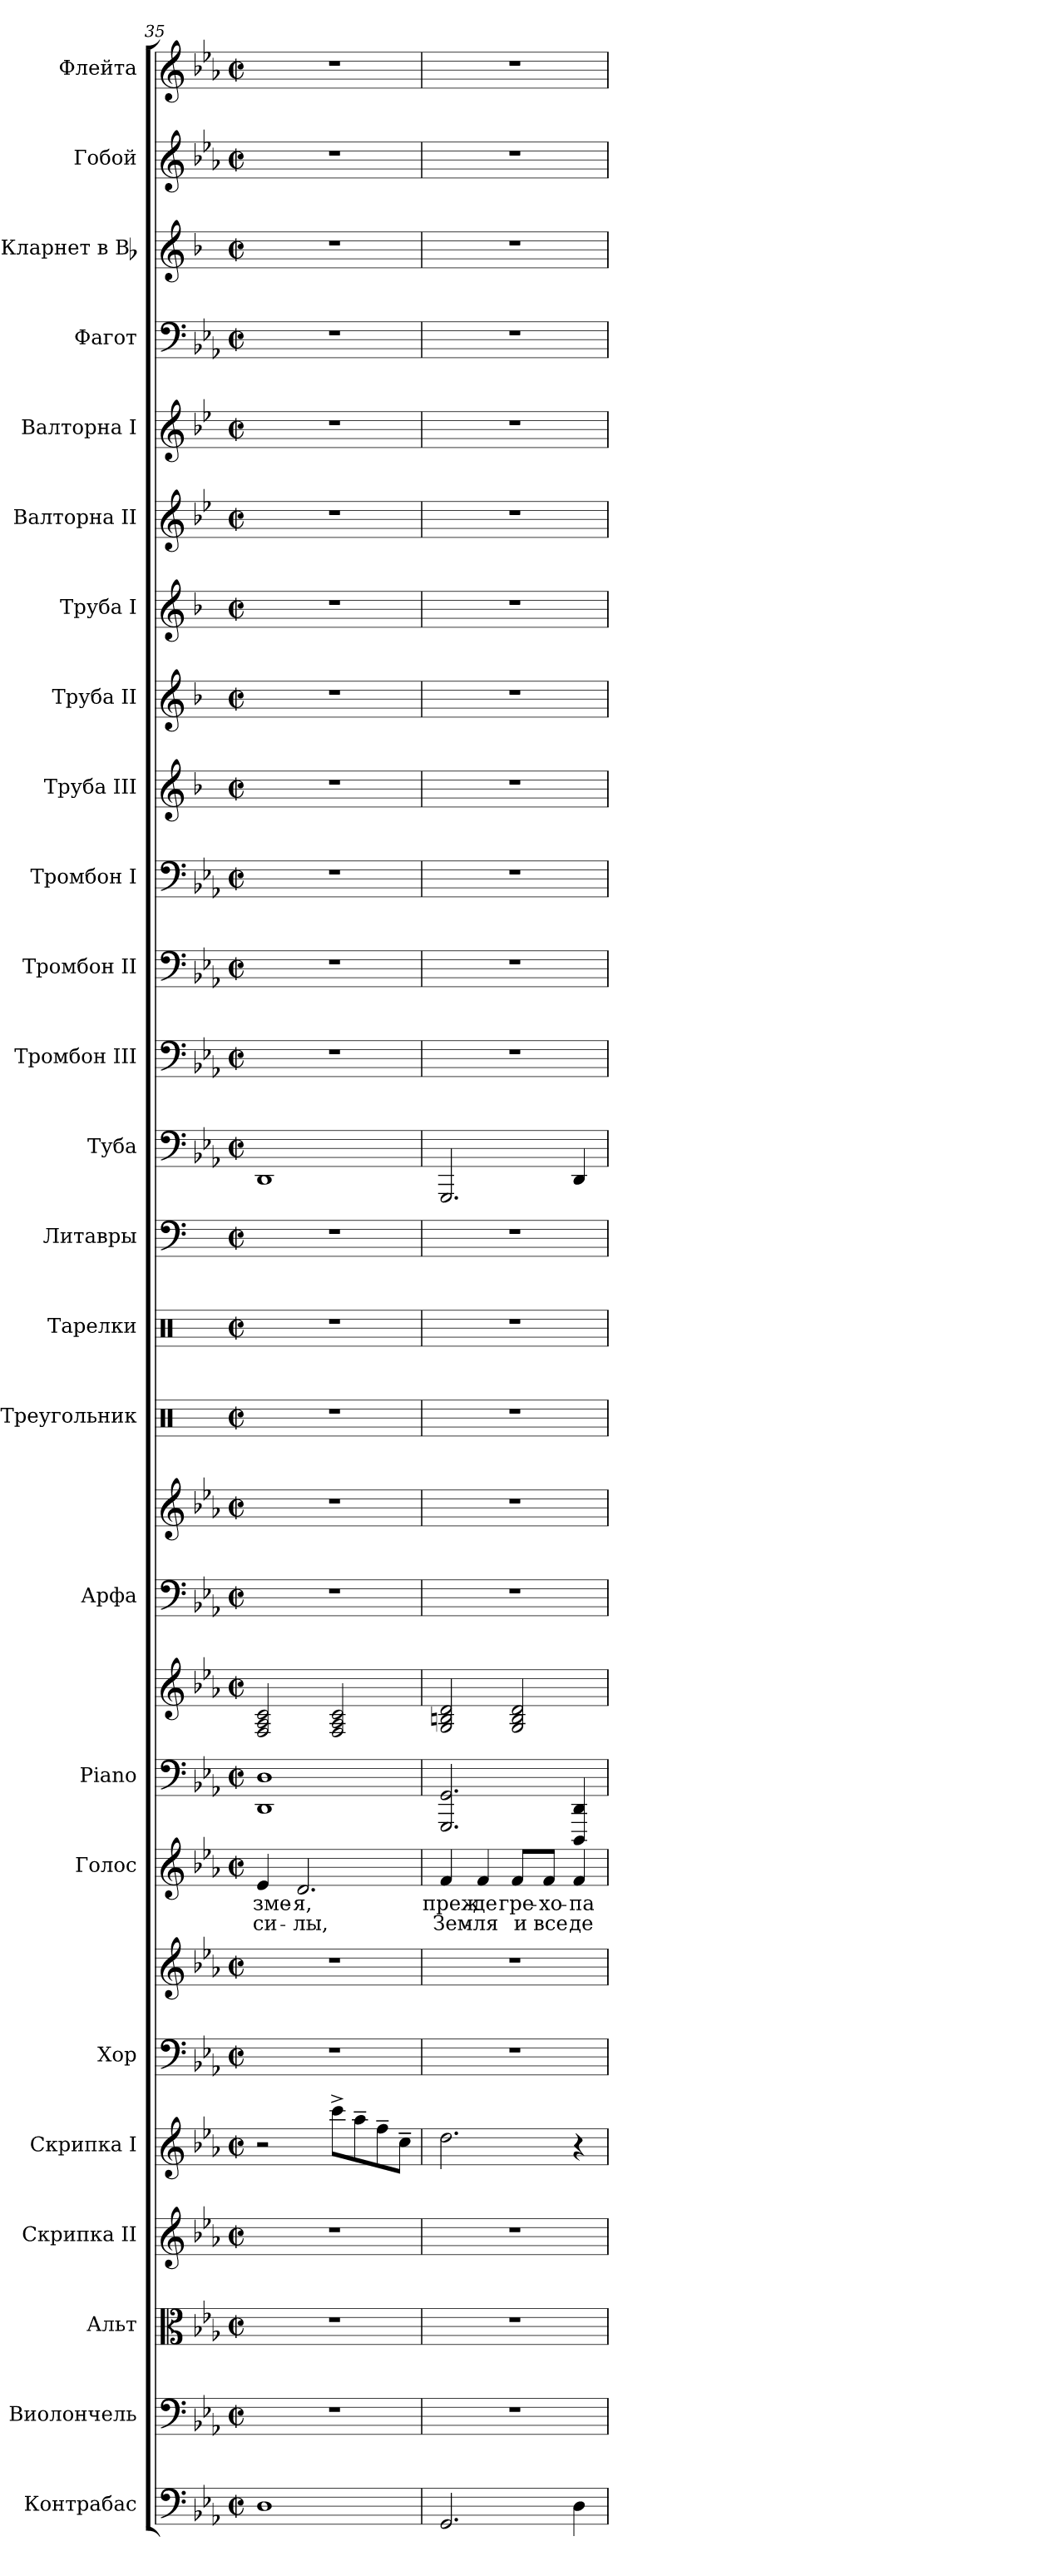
**kern	**kern	**kern	**kern	**kern	**kern	**kern	**kern	**text	**text	**kern	**kern	**kern	**kern	**kern	**kern	**kern	**kern	**kern	**kern	**kern	**kern	**kern	**kern	**kern	**kern	**kern	**kern	**kern	**kern
*part25	*part24	*part23	*part22	*part21	*part20	*part20	*part19	*part19	*part19	*part18	*part18	*part17	*part17	*part16	*part15	*part14	*part13	*part12	*part11	*part10	*part9	*part8	*part7	*part6	*part5	*part4	*part3	*part2	*part1
*staff28	*staff27	*staff26	*staff25	*staff24	*staff23	*staff22	*staff21	*staff21	*staff21	*staff20	*staff19	*staff18	*staff17	*staff16	*staff15	*staff14	*staff13	*staff12	*staff11	*staff10	*staff9	*staff8	*staff7	*staff6	*staff5	*staff4	*staff3	*staff2	*staff1
*I"Контрабас	*I"Виолончель	*I"Альт	*I"Скрипка II	*I"Скрипка I	*I"Хор	*	*I"Голос	*	*	*I"Piano	*	*I"Арфа	*	*I"Треугольник	*I"Тарелки	*I"Литавры	*I"Туба	*I"Тромбон III	*I"Тромбон II	*I"Тромбон I	*I"Труба III	*I"Труба II	*I"Труба I	*I"Валторна II	*I"Валторна I	*I"Фагот	*I"Кларнет в Bb	*I"Гобой	*I"Флейта
*	*	*	*I'Скр. II	*I'Скр. I	*	*	*	*	*	*I'Pno.	*	*	*	*	*	*	*	*I'Тромб. III	*I'Тромб. II	*I'Тромб. I	*I'Трб. III	*I'Трб. II	*I'Трб. I	*I'Валт. II	*I'Валт. I	*	*	*	*
*clefF4	*clefF4	*clefC3	*clefG2	*clefG2	*clefF4	*clefG2	*clefG2	*	*	*clefF4	*clefG2	*clefF4	*clefG2	*clefX	*clefX	*clefF4	*clefF4	*clefF4	*clefF4	*clefF4	*clefG2	*clefG2	*clefG2	*clefG2	*clefG2	*clefF4	*clefG2	*clefG2	*clefG2
*ITrd7c12	*	*	*	*	*	*	*	*	*	*	*	*	*	*	*	*	*	*	*	*	*ITrd1c2	*ITrd1c2	*ITrd1c2	*ITrd4c7	*ITrd4c7	*	*ITrd1c2	*	*
*k[b-e-a-]	*k[b-e-a-]	*k[b-e-a-]	*k[b-e-a-]	*k[b-e-a-]	*k[b-e-a-]	*k[b-e-a-]	*k[b-e-a-]	*	*	*k[b-e-a-]	*k[b-e-a-]	*k[b-e-a-]	*k[b-e-a-]	*k[]	*k[]	*k[]	*k[b-e-a-]	*k[b-e-a-]	*k[b-e-a-]	*k[b-e-a-]	*k[b-e-a-]	*k[b-e-a-]	*k[b-e-a-]	*k[b-e-a-]	*k[b-e-a-]	*k[b-e-a-]	*k[b-e-a-]	*k[b-e-a-]	*k[b-e-a-]
*c:	*c:	*c:	*c:	*c:	*c:	*c:	*c:	*	*	*c:	*c:	*c:	*c:	*C:	*C:	*a:	*c:	*c:	*c:	*c:	*c:	*c:	*c:	*c:	*c:	*c:	*c:	*c:	*c:
*M2/2	*M2/2	*M2/2	*M2/2	*M2/2	*M2/2	*M2/2	*M2/2	*	*	*M2/2	*M2/2	*M2/2	*M2/2	*M2/2	*M2/2	*M2/2	*M2/2	*M2/2	*M2/2	*M2/2	*M2/2	*M2/2	*M2/2	*M2/2	*M2/2	*M2/2	*M2/2	*M2/2	*M2/2
*met(c|)	*met(c|)	*met(c|)	*met(c|)	*met(c|)	*met(c|)	*met(c|)	*met(c|)	*	*	*met(c|)	*met(c|)	*met(c|)	*met(c|)	*met(c|)	*met(c|)	*met(c|)	*met(c|)	*met(c|)	*met(c|)	*met(c|)	*met(c|)	*met(c|)	*met(c|)	*met(c|)	*met(c|)	*met(c|)	*met(c|)	*met(c|)	*met(c|)
=35	=35	=35	=35	=35	=35	=35	=35	=35	=35	=35	=35	=35	=35	=35	=35	=35	=35	=35	=35	=35	=35	=35	=35	=35	=35	=35	=35	=35	=35
!	!	!	!	!	!	!	!	!LO:LY:b:color=#000000	!LO:LY:b:color=#000000	!	!	!	!	!	!	!	!	!	!	!	!	!	!	!	!	!	!	!	!
1DDi	1r	1r	1r	2r	1r	1r	4e-i/	зме-	си-	1DDi 1Di	2Fi/ 2A-i 2ci	1r	1r	1r	1r	1r	1DDi	1r	1r	1r	1r	1r	1r	1r	1r	1r	1r	1r	1r
!	!	!	!	!	!	!	!	!LO:LY:b:color=#000000	!LO:LY:b:color=#000000	!	!	!	!	!	!	!	!	!	!	!	!	!	!	!	!	!	!	!	!
.	.	.	.	.	.	.	2.di/	-я,	-лы,	.	.	.	.	.	.	.	.	.	.	.	.	.	.	.	.	.	.	.	.
.	.	.	.	8ccc^i\L	.	.	.	.	.	.	2Fi/ 2A-i 2ci	.	.	.	.	.	.	.	.	.	.	.	.	.	.	.	.	.	.
.	.	.	.	8aa-~i\	.	.	.	.	.	.	.	.	.	.	.	.	.	.	.	.	.	.	.	.	.	.	.	.	.
.	.	.	.	8ff~i\	.	.	.	.	.	.	.	.	.	.	.	.	.	.	.	.	.	.	.	.	.	.	.	.	.
.	.	.	.	8cc~i\J	.	.	.	.	.	.	.	.	.	.	.	.	.	.	.	.	.	.	.	.	.	.	.	.	.
=36	=36	=36	=36	=36	=36	=36	=36	=36	=36	=36	=36	=36	=36	=36	=36	=36	=36	=36	=36	=36	=36	=36	=36	=36	=36	=36	=36	=36	=36
!	!	!	!	!	!	!	!	!LO:LY:b:color=#000000	!LO:LY:b:color=#000000	!	!	!	!	!	!	!	!	!	!	!	!	!	!	!	!	!	!	!	!
2.GGGi/	1r	1r	1r	2.ddi\	1r	1r	4fi/	преж-	Зем-	2.GGGi/ 2.GGi	2Gi/ 2Bni 2di	1r	1r	1r	1r	1r	2.GGGi/	1r	1r	1r	1r	1r	1r	1r	1r	1r	1r	1r	1r
!	!	!	!	!	!	!	!	!LO:LY:b:color=#000000	!LO:LY:b:color=#000000	!	!	!	!	!	!	!	!	!	!	!	!	!	!	!	!	!	!	!	!
.	.	.	.	.	.	.	4fi/	-де	-ля	.	.	.	.	.	.	.	.	.	.	.	.	.	.	.	.	.	.	.	.
!	!	!	!	!	!	!	!	!LO:LY:b:color=#000000	!LO:LY:b:color=#000000	!	!	!	!	!	!	!	!	!	!	!	!	!	!	!	!	!	!	!	!
.	.	.	.	.	.	.	8fi/L	гре-	и	.	2Gi/ 2Bi 2di	.	.	.	.	.	.	.	.	.	.	.	.	.	.	.	.	.	.
!	!	!	!	!	!	!	!	!LO:LY:b:color=#000000	!LO:LY:b:color=#000000	!	!	!	!	!	!	!	!	!	!	!	!	!	!	!	!	!	!	!	!
.	.	.	.	.	.	.	8fi/J	-хо-	все	.	.	.	.	.	.	.	.	.	.	.	.	.	.	.	.	.	.	.	.
!	!	!	!	!	!	!	!	!LO:LY:b:color=#000000	!LO:LY:b:color=#000000	!	!	!	!	!	!	!	!	!	!	!	!	!	!	!	!	!	!	!	!
4DDi\	.	.	.	4r	.	.	4fi/	-па-	де-	4DDDi/ 4DDi	.	.	.	.	.	.	4DDi/	.	.	.	.	.	.	.	.	.	.	.	.
=	=	=	=	=	=	=	=	=	=	=	=	=	=	=	=	=	=	=	=	=	=	=	=	=	=	=	=	=	=
*-	*-	*-	*-	*-	*-	*-	*-	*-	*-	*-	*-	*-	*-	*-	*-	*-	*-	*-	*-	*-	*-	*-	*-	*-	*-	*-	*-	*-	*-
